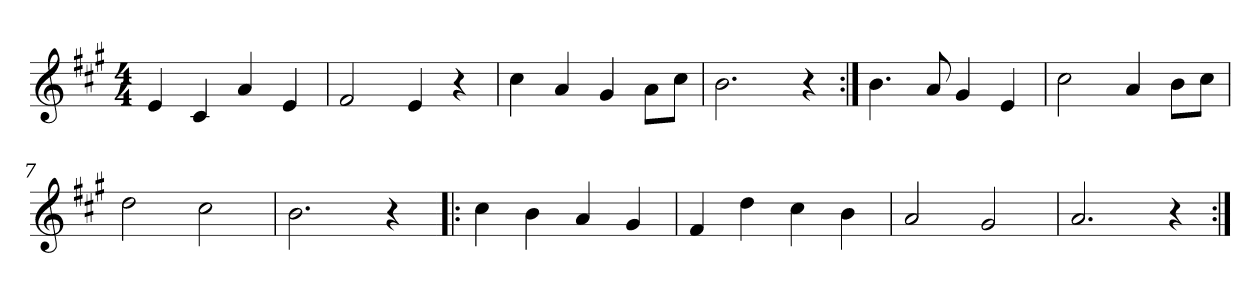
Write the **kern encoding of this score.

**kern
*part1
*staff1
*clefG2
*k[f#c#g#]
*A:
*M4/4
*MM120
=1
4e
4c#
4a
4e
=2
2f#
4e
4r
=3
4cc#
4a
4g#
8a\L
8cc#\J
=4
2.b
4r
=5:|!
4.b
8a
4g#
4e
=6
2cc#
4a
8b\L
8cc#\J
=7
2dd
2cc#
=8
2.b
4r
=9!|:
4cc#
4b
4a
4g#
=10
4f#
4dd
4cc#
4b
=11
2a
2g#
=12
2.a
4r
=:|!
*-
